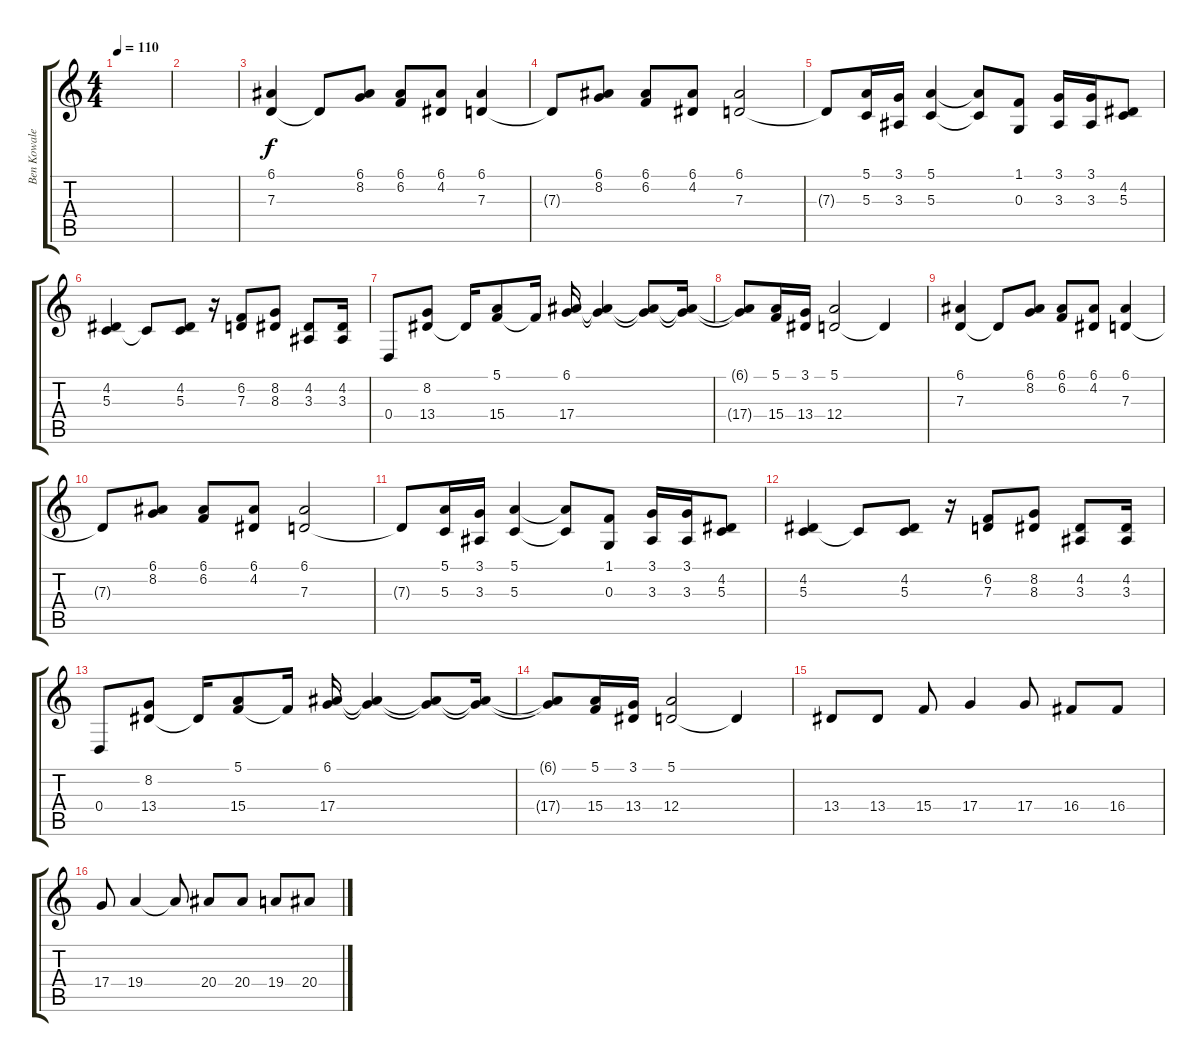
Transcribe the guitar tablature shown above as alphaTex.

\track ("Ben Kowalewicz, Ian D'Sa - Vocal" "Ben Kowale") {instrument lead6voice}
\staff {score tabs}
\tuning (E4 B3 G3 D3 A2 E2) {hide}
\ts (4 4)
\tempo 110
\clef g2
\ks c
|
|
(6.1 7.3).4 7.3{t}.8 (6.1 8.2).8 (6.1 6.2).8 (6.1 4.2).8 (6.1 7.3).4 |
7.3{t}.8 (6.1 8.2).8 (6.1 6.2).8 (6.1 4.2).8 (6.1 7.3).2 |
7.3{t}.8 (5.1 5.3).16 (3.1 3.3).16 (5.1 5.3).4 (5.1{t} 5.3{t}).8 (1.1 0.3).8 (3.1 3.3).16 (3.1 3.3).16 (4.2 5.3).8 |
(4.2 5.3).4 5.3{t}.8 (4.2 5.3).8 r.16 (6.2 7.3).8 (8.2 8.3).8 (4.2 3.3).8 (4.2 3.3).16 |
0.4.8 (8.2 13.4).8 13.4{t}.16 (5.1 15.4).8 15.4{t}.16 (6.1 17.4).16 (6.1{t} 17.4{t}).4 (6.1{t} 17.4{t}).8 (6.1{t} 17.4{t}).16 |
(6.1{t} 17.4{t}).8 (5.1 15.4).16 (3.1 13.4).16 (5.1 12.4).2 12.4{t}.4 |
(6.1 7.3).4 7.3{t}.8 (6.1 8.2).8 (6.1 6.2).8 (6.1 4.2).8 (6.1 7.3).4 |
7.3{t}.8 (6.1 8.2).8 (6.1 6.2).8 (6.1 4.2).8 (6.1 7.3).2 |
7.3{t}.8 (5.1 5.3).16 (3.1 3.3).16 (5.1 5.3).4 (5.1{t} 5.3{t}).8 (1.1 0.3).8 (3.1 3.3).16 (3.1 3.3).16 (4.2 5.3).8 |
(4.2 5.3).4 5.3{t}.8 (4.2 5.3).8 r.16 (6.2 7.3).8 (8.2 8.3).8 (4.2 3.3).8 (4.2 3.3).16 |
0.4.8 (8.2 13.4).8 13.4{t}.16 (5.1 15.4).8 15.4{t}.16 (6.1 17.4).16 (6.1{t} 17.4{t}).4 (6.1{t} 17.4{t}).8 (6.1{t} 17.4{t}).16 |
(6.1{t} 17.4{t}).8 (5.1 15.4).16 (3.1 13.4).16 (5.1 12.4).2 12.4{t}.4 |
13.4.8 13.4.8 15.4.8 17.4.4 17.4.8 16.4.8 16.4.8 |
17.4.8 19.4.4 19.4{t}.8 20.4.8 20.4.8 19.4.8 20.4.8
